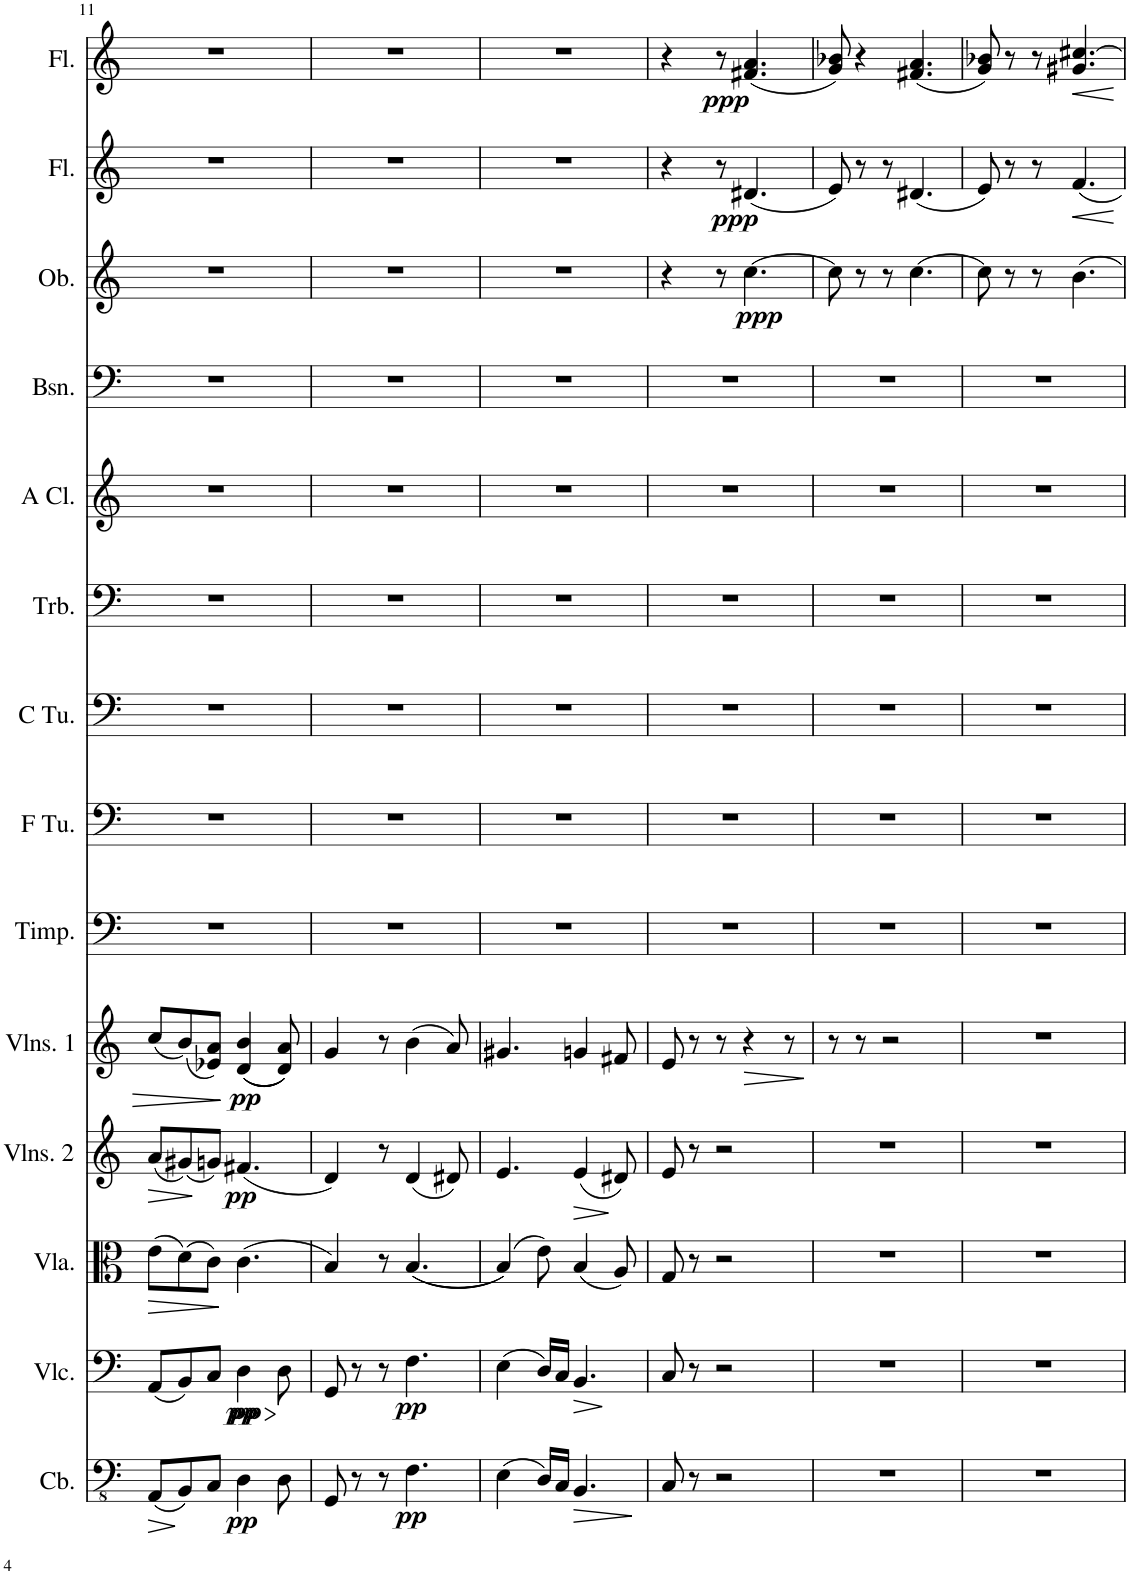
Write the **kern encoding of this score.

**kern	**dynam	**kern	**dynam	**kern	**dynam	**kern	**dynam	**kern	**dynam	**kern	**kern	**kern	**kern	**kern	**kern	**kern	**dynam	**kern	**dynam	**kern	**dynam
*part14	*part14	*part13	*part13	*part12	*part12	*part11	*part11	*part10	*part10	*part9	*part8	*part7	*part6	*part5	*part4	*part3	*part3	*part2	*part2	*part1	*part1
*staff14	*staff14	*staff13	*staff13	*staff12	*staff12	*staff11	*staff11	*staff10	*staff10	*staff9	*staff8	*staff7	*staff6	*staff5	*staff4	*staff3	*staff3	*staff2	*staff2	*staff1	*staff1
*I"Contrabass	*	*I"Violoncello	*	*I"Viola	*	*I"Violins 2	*	*I"Violins 1	*	*I"Timpani	*I"F Tuba	*I"C Tuba	*I"Trombone	*I"A Clarinet	*I"Bassoon	*I"Oboe	*	*I"Flute	*	*I"Flute	*
*I'Cb.	*	*I'Vlc.	*	*I'Vla.	*	*I'Vlns. 2	*	*I'Vlns. 1	*	*I'Timp.	*I'F Tu.	*I'C Tu.	*I'Trb.	*I'A Cl.	*I'Bsn.	*I'Ob.	*	*I'Fl.	*	*I'Fl.	*
!!LO:PB:g=z
*clefFv4	*	*clefF4	*	*clefC3	*	*clefG2	*	*clefG2	*	*clefF4	*clefF4	*clefF4	*clefF4	*clefG2	*clefF4	*clefG2	*	*clefG2	*	*clefG2	*
*ITrd7c12	*	*	*	*	*	*	*	*	*	*	*	*	*	*ITrd2c3	*	*	*	*	*	*	*
*k[]	*	*k[]	*	*k[]	*	*k[]	*	*k[]	*	*k[]	*k[]	*k[]	*k[]	*k[]	*k[]	*k[]	*	*k[]	*	*k[]	*
*M6/8	*	*M6/8	*	*M6/8	*	*M6/8	*	*M6/8	*	*M6/8	*M6/8	*M6/8	*M6/8	*M6/8	*M6/8	*M6/8	*	*M6/8	*	*M6/8	*
=11	=11	=11	=11	=11	=11	=11	=11	=11	=11	=11	=11	=11	=11	=11	=11	=11	=11	=11	=11	=11	=11
!	!LO:HP:b	!	!LO:HP:b	!	!LO:HP:b	!	!LO:HP:b	!	!	!	!	!	!	!	!	!	!	!	!	!	!
!	!	!	!LO:DY:n=1:b	!	!	!	!	!	!	!	!	!	!	!	!	!	!	!	!	!	!
(8AAA/L	>	(8AA/L	> pp	(8e\L	>	(8a/L	>	(8cc/L	.	2.r	2.r	2.r	2.r	2.r	2.r	2.r	.	2.r	.	2.r	.
8BBB/)	.	8BB/)	.	(8d\)	.	(8g#X/)	.	(8b/)	.	.	.	.	.	.	.	.	.	.	.	.	.
8CC/J	.	8C/J	.	8c\J)	.	8gn/J)	.	8e-X/ 8a/J)	.	.	.	.	.	.	.	.	.	.	.	.	.
!	!LO:DY:b	!	!LO:DY:n=2:b	!	!	!	!LO:DY:b	!	!LO:DY:b	!	!	!	!	!	!	!	!	!	!	!	!
4DD\	pp	4D\	pp	(4.c\	.	(4.f#X/	pp	(((4d/ 4b/	pp	.	.	.	.	.	.	.	.	.	.	.	.
8DD\	.	8D\	.	.	.	.	.	8d/ 8a/)))	.	.	.	.	.	.	.	.	.	.	.	.	.
.	]	.	]	.	]	.	]	.	.	.	.	.	.	.	.	.	.	.	.	.	.
=12	=12	=12	=12	=12	=12	=12	=12	=12	=12	=12	=12	=12	=12	=12	=12	=12	=12	=12	=12	=12	=12
8GGG/	.	8GG/	.	4B/)	.	4d/)	.	4g/	.	2.r	2.r	2.r	2.r	2.r	2.r	2.r	.	2.r	.	2.r	.
8r	.	8r	.	.	.	.	.	.	.	.	.	.	.	.	.	.	.	.	.	.	.
8r	.	8r	.	8r	.	8r	.	8r	.	.	.	.	.	.	.	.	.	.	.	.	.
!	!LO:DY:b	!	!LO:DY:b	!	!	!	!	!	!	!	!	!	!	!	!	!	!	!	!	!	!
4.FF\	pp	4.F\	pp	((4.B/	.	(4d/	.	(4b\	.	.	.	.	.	.	.	.	.	.	.	.	.
.	.	.	.	.	.	8d#X/)	.	8a/)	.	.	.	.	.	.	.	.	.	.	.	.	.
=13	=13	=13	=13	=13	=13	=13	=13	=13	=13	=13	=13	=13	=13	=13	=13	=13	=13	=13	=13	=13	=13
(4EE\	.	(4E\	.	(4B/))	.	4.e/	.	4.g#X/	.	2.r	2.r	2.r	2.r	2.r	2.r	2.r	.	2.r	.	2.r	.
16DD/LL)	.	16D/LL)	.	8e\)	.	.	.	.	.	.	.	.	.	.	.	.	.	.	.	.	.
16CC/JJ	.	16C/JJ	.	.	.	.	.	.	.	.	.	.	.	.	.	.	.	.	.	.	.
!	!LO:HP:b	!	!LO:HP:b	!	!	!	!LO:HP:b	!	!	!	!	!	!	!	!	!	!	!	!	!	!
4.BBB/	>	4.BB/	>	(4B/	.	(4e/	>	4gn/	.	.	.	.	.	.	.	.	.	.	.	.	.
.	.	.	.	8A/)	.	8d#X/)	.	8f#X/	.	.	.	.	.	.	.	.	.	.	.	.	.
.	]	.	]	.	.	.	]	.	.	.	.	.	.	.	.	.	.	.	.	.	.
=14	=14	=14	=14	=14	=14	=14	=14	=14	=14	=14	=14	=14	=14	=14	=14	=14	=14	=14	=14	=14	=14
8CC/	.	8C/	.	8G/	.	8e/	.	8e/	.	2.r	2.r	2.r	2.r	2.r	2.r	4r	.	4r	.	4r	.
8r	.	8r	.	8r	.	8r	.	8r	.	.	.	.	.	.	.	.	.	.	.	.	.
!	!	!	!	!	!	!	!	!	!	!	!	!	!	!	!	!	!	!	!	!	!LO:DY:b
2r	.	2r	.	2r	.	2r	.	8r	.	.	.	.	.	.	.	8r	.	8r	.	8r	ppp
!	!	!	!	!	!	!	!	!	!LO:HP:b	!	!	!	!	!	!	!	!LO:DY:b	!	!LO:DY:b	!	!
.	.	.	.	.	.	.	.	4r	>	.	.	.	.	.	.	[4.cc\	ppp	(4.d#X/	ppp	(4.f#X/ 4.a/	.
.	.	.	.	.	.	.	.	8r	]	.	.	.	.	.	.	.	.	.	.	.	.
=15	=15	=15	=15	=15	=15	=15	=15	=15	=15	=15	=15	=15	=15	=15	=15	=15	=15	=15	=15	=15	=15
2.r	.	2.r	.	2.r	.	2.r	.	8r	.	2.r	2.r	2.r	2.r	2.r	2.r	8cc\]	.	8e/)	.	8g/ 8b-X/)	.
.	.	.	.	.	.	.	.	8r	.	.	.	.	.	.	.	8r	.	8r	.	4r	.
.	.	.	.	.	.	.	.	2r	.	.	.	.	.	.	.	8r	.	8r	.	.	.
.	.	.	.	.	.	.	.	.	.	.	.	.	.	.	.	[4.cc\	.	(4.d#X/	.	(4.f#X/ 4.a/	.
=16	=16	=16	=16	=16	=16	=16	=16	=16	=16	=16	=16	=16	=16	=16	=16	=16	=16	=16	=16	=16	=16
2.r	.	2.r	.	2.r	.	2.r	.	2.r	.	2.r	2.r	2.r	2.r	2.r	2.r	8cc\]	.	8e/)	.	8g/ 8b-X/)	.
.	.	.	.	.	.	.	.	.	.	.	.	.	.	.	.	8r	.	8r	.	8r	.
.	.	.	.	.	.	.	.	.	.	.	.	.	.	.	.	8r	.	8r	.	8r	.
!	!	!	!	!	!	!	!	!	!	!	!	!	!	!	!	!	!	!	!LO:HP:b	!	!LO:HP:b
.	.	.	.	.	.	.	.	.	.	.	.	.	.	.	.	4.b\	.	4.f/	<	4.g#X/ [4.cc#X/	<
.	.	.	.	.	.	.	.	.	.	.	.	.	.	.	.	.	.	.	[	.	[
=	=	=	=	=	=	=	=	=	=	=	=	=	=	=	=	=	=	=	=	=	=
*-	*-	*-	*-	*-	*-	*-	*-	*-	*-	*-	*-	*-	*-	*-	*-	*-	*-	*-	*-	*-	*-
